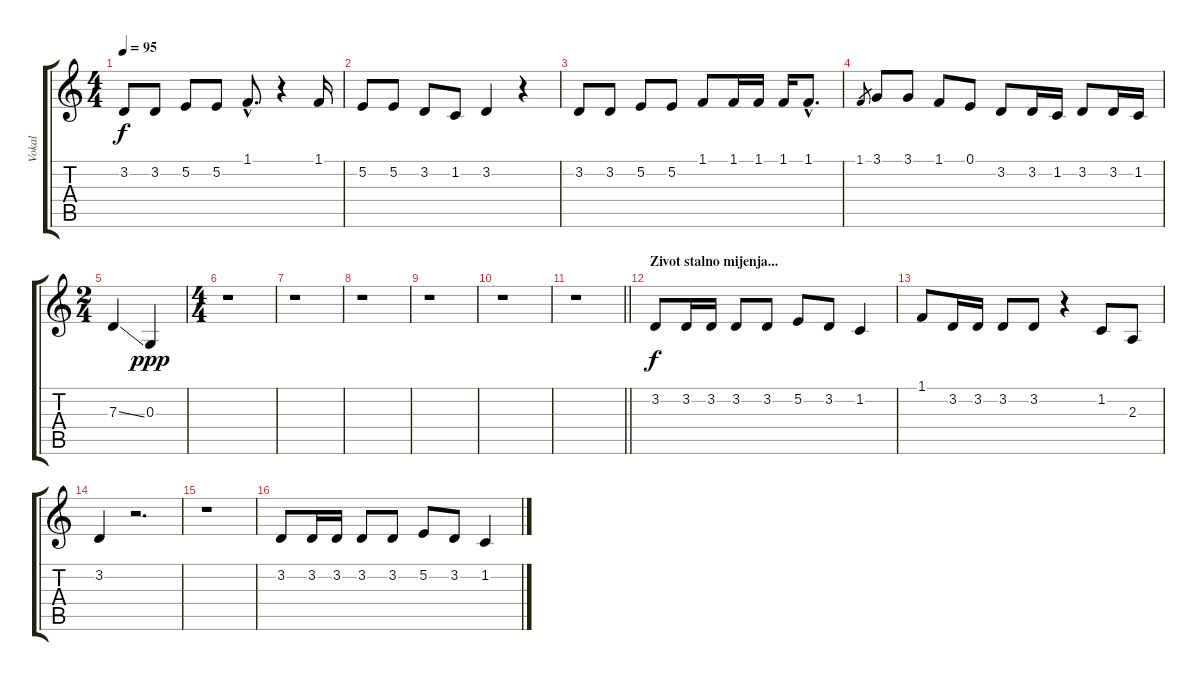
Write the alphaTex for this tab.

\track ("Vokal" "Vokal") {instrument trombone}
\staff {score tabs}
\tuning (E4 B3 G3 D3 A2 E2) {hide}
\ts (4 4)
\tempo 95
\clef g2
\ks c
3.2.8{dy f} 3.2.8 5.2.8 5.2.8 1.1{hac}.8{d} r.4 1.1.16 |
5.2.8 5.2.8 3.2.8 1.2.8 3.2.4 r.4 |
3.2.8 3.2.8 5.2.8 5.2.8 1.1.8 1.1.16 1.1.16 1.1.16 1.1{hac}.8{d} |
1.1.8{gr} 3.1.8 3.1.8 1.1.8 0.1.8 3.2.8 3.2.16 1.2.16 3.2.8 3.2.16 1.2.16 |
\ts (2 4)
7.3{ss}.4 0.3.4{dy ppp} |
\ts (4 4)
r.1 |
r.1 |
r.1 |
r.1 |
r.1 |
\barLineRight lightlight
r.1 |
\section ("" "Zivot stalno mijenja...")
3.2.8{dy f} 3.2.16 3.2.16 3.2.8 3.2.8 5.2.8 3.2.8 1.2.4 |
1.1.8 3.2.16 3.2.16 3.2.8 3.2.8 r.4 1.2.8 2.3.8 |
3.2.4 r.2{d} |
r.1 |
3.2.8 3.2.16 3.2.16 3.2.8 3.2.8 5.2.8 3.2.8 1.2.4
